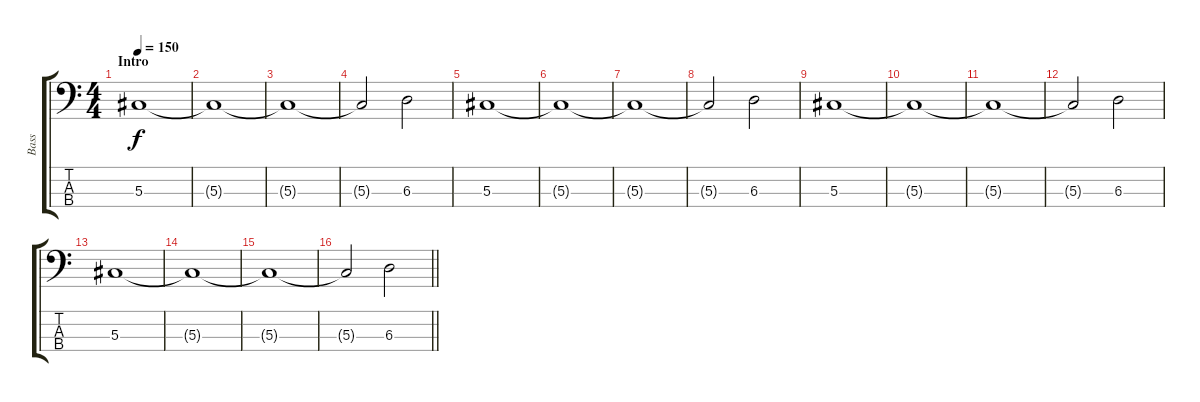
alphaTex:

\track ("Bass" "Bass") {instrument electricbasspick}
\staff {score tabs}
\tuning (Gb2 Db2 Ab1 Db1) {hide}
\ts (4 4)
\section ("" "Intro")
\tempo 150
\clef f4
\ks c
5.3.1{dy f instrument electricbasspick} |
5.3{t}.1 |
5.3{t}.1 |
5.3{t}.2 6.3.2 |
5.3.1 |
5.3{t}.1 |
5.3{t}.1 |
5.3{t}.2 6.3.2 |
5.3.1 |
5.3{t}.1 |
5.3{t}.1 |
5.3{t}.2 6.3.2 |
5.3.1 |
5.3{t}.1 |
5.3{t}.1 |
\barLineRight lightlight
5.3{t}.2 6.3.2
